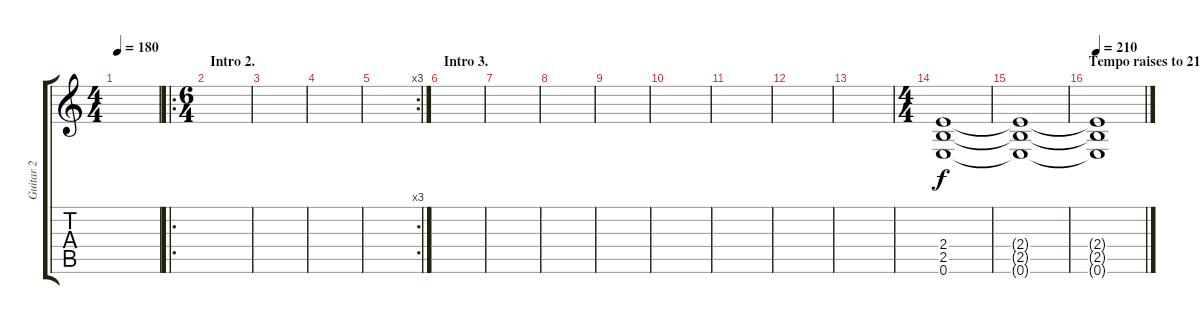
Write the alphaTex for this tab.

\track ("Guitar 2" "Guitar 2") {instrument overdrivenguitar}
\staff {score tabs}
\tuning (E4 B3 G3 D3 A2 E2) {hide}
\ts (4 4)
\tempo 180
\clef g2
\ks c
|
\ro
\ts (6 4)
\section ("" "Intro 2.")
|
|
|
\rc 3
|
\section ("" "Intro 3.")
|
|
|
|
|
|
|
|
\ts (4 4)
(2.4 2.5 0.6).1 |
(2.4{t} 2.5{t} 0.6{t}).1 |
\section ("" "Tempo raises to 210")
\tempo 210
(2.4{t} 2.5{t} 0.6{t}).1
